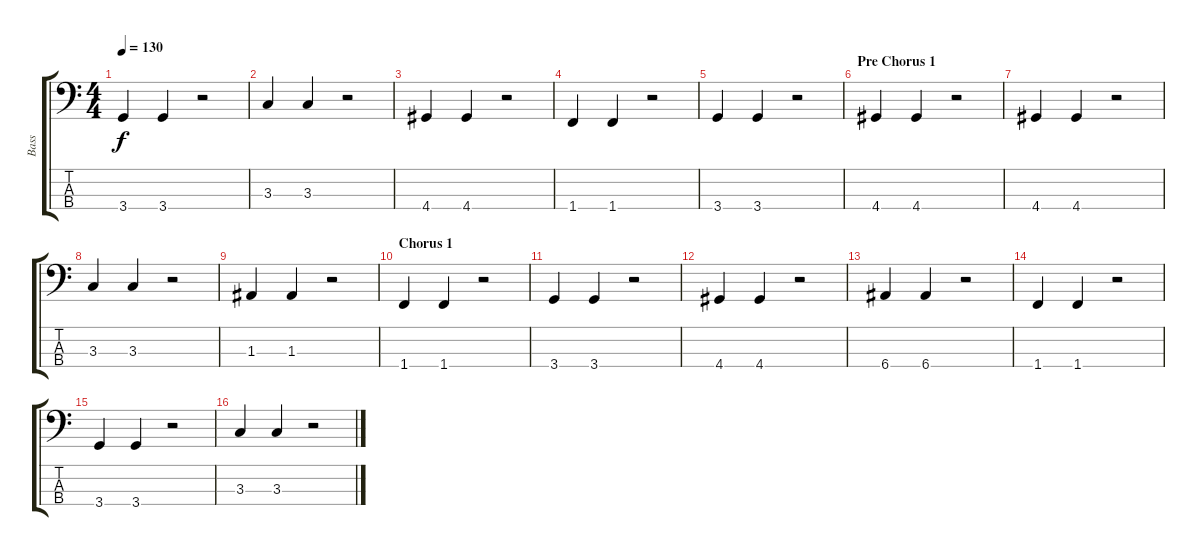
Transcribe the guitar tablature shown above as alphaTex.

\track ("Bass" "Bass") {instrument electricbassfinger}
\staff {score tabs}
\tuning (G2 D2 A1 E1) {hide}
\ts (4 4)
\tempo 130
\clef f4
\ks c
3.4.4{dy f} 3.4.4 r.2 |
3.3.4 3.3.4 r.2 |
4.4.4 4.4.4 r.2 |
1.4.4 1.4.4 r.2 |
3.4.4 3.4.4 r.2 |
\section ("" "Pre Chorus 1")
4.4.4 4.4.4 r.2 |
4.4.4 4.4.4 r.2 |
3.3.4 3.3.4 r.2 |
1.3.4 1.3.4 r.2 |
\section ("" "Chorus 1")
1.4.4 1.4.4 r.2 |
3.4.4 3.4.4 r.2 |
4.4.4 4.4.4 r.2 |
6.4.4 6.4.4 r.2 |
1.4.4 1.4.4 r.2 |
3.4.4 3.4.4 r.2 |
3.3.4 3.3.4 r.2
